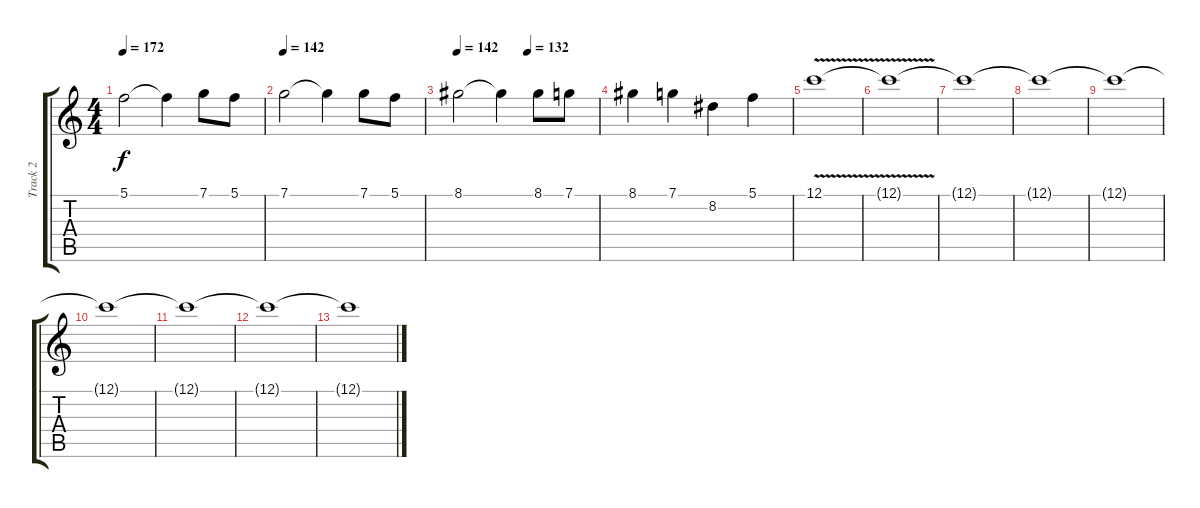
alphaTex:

\track ("Track 2" "Track 2") {instrument distortionguitar}
\staff {score tabs}
\tuning (C4 G3 Eb3 Bb2 F2 C2) {hide}
\ts (4 4)
\tempo 172
\clef g2
\ks c
5.1.2{dy f} 5.1{t}.4 7.1.8 5.1.8 |
\tempo 142
7.1.2 7.1{t}.4 7.1.8 5.1.8 |
\tempo 142
\tempo (132 0.5)
8.1.2 8.1{t}.4 8.1.8 7.1.8 |
8.1.4 7.1.4 8.2.4 5.1.4 |
12.1{v}.1 |
12.1{t}.1{volume 12} |
12.1{t}.1{volume 11} |
12.1{t}.1{volume 10} |
12.1{t}.1{volume 8} |
12.1{t}.1{volume 6} |
12.1{t}.1{volume 4} |
12.1{t}.1{volume 2} |
12.1{t}.1{volume 1}
